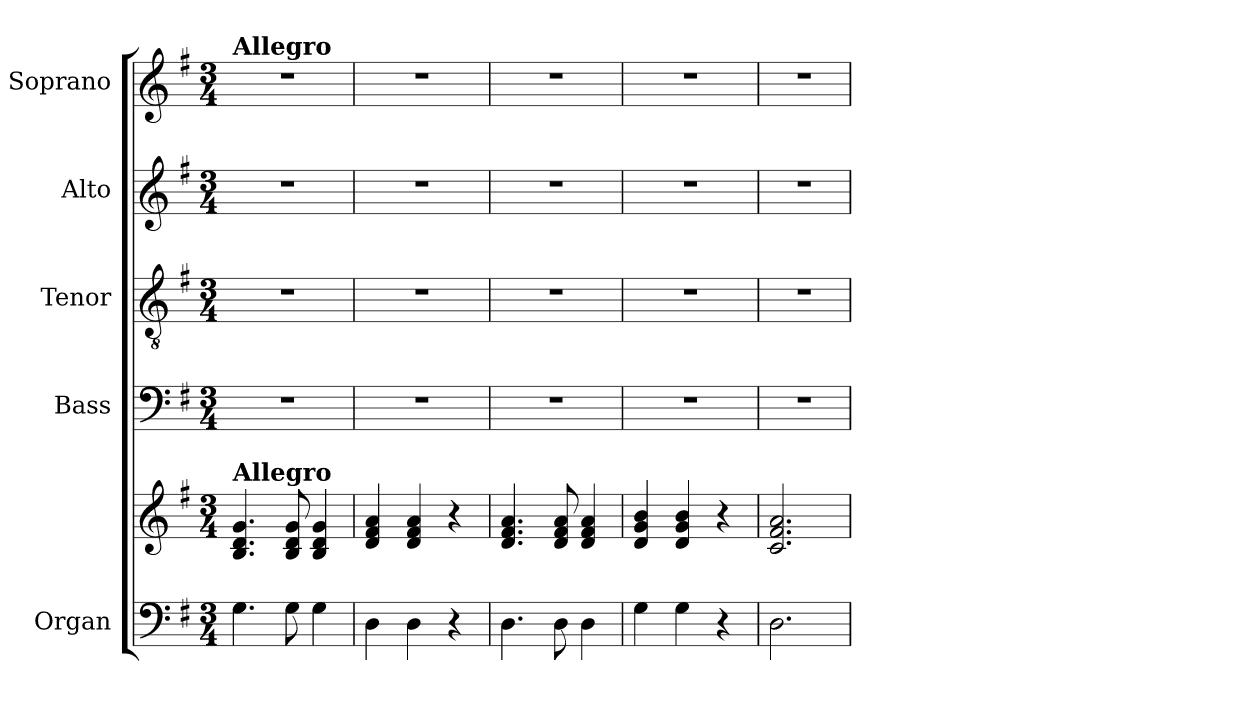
**kern	**kern	**kern	**kern	**kern	**kern
*part5	*part5	*part4	*part3	*part2	*part1
*staff6	*staff5	*staff4	*staff3	*staff2	*staff1
*I"Organ	*	*I"Bass	*I"Tenor	*I"Alto	*I"Soprano
*I'Org.	*	*I'B.	*I'T.	*I'A.	*I'S.
!!LO:PB:g=z
*clefF4	*clefG2	*clefF4	*clefGv2	*clefG2	*clefG2
*	*	*	*ITrd7c12	*	*
*k[f#]	*k[f#]	*k[f#]	*k[f#]	*k[f#]	*k[f#]
*G:	*G:	*G:	*G:	*G:	*G:
*M3/4	*M3/4	*M3/4	*M3/4	*M3/4	*M3/4
*MM120	*MM120	*MM120	*MM120	*MM120	*MM120
=1	=1	=1	=1	=1	=1
!	!	!	!	!	!LO:TX:a:B:t=Allegro
!	!LO:TX:a:B:t=Allegro	!	!	!	!
!	!	!LO:N:vis=1	!LO:N:vis=1	!LO:N:vis=1	!LO:N:vis=1
4.Gi\	4.Bi/ 4.di 4.gi	2.r	2.r	2.r	2.r
8Gi\	8Bi/ 8di 8gi	.	.	.	.
4Gi\	4Bi/ 4di 4gi	.	.	.	.
=2	=2	=2	=2	=2	=2
!	!	!LO:N:vis=1	!LO:N:vis=1	!LO:N:vis=1	!LO:N:vis=1
4Di\	4di/ 4f#i 4ai	2.r	2.r	2.r	2.r
4Di\	4di/ 4f#i 4ai	.	.	.	.
4r	4r	.	.	.	.
=3	=3	=3	=3	=3	=3
!	!	!LO:N:vis=1	!LO:N:vis=1	!LO:N:vis=1	!LO:N:vis=1
4.Di\	4.di/ 4.f#i 4.ai	2.r	2.r	2.r	2.r
8Di\	8di/ 8f#i 8ai	.	.	.	.
4Di\	4di/ 4f#i 4ai	.	.	.	.
=4	=4	=4	=4	=4	=4
!	!	!LO:N:vis=1	!LO:N:vis=1	!LO:N:vis=1	!LO:N:vis=1
4Gi\	4di/ 4gi 4bi	2.r	2.r	2.r	2.r
4Gi\	4di/ 4gi 4bi	.	.	.	.
4r	4r	.	.	.	.
=5	=5	=5	=5	=5	=5
!	!	!LO:N:vis=1	!LO:N:vis=1	!LO:N:vis=1	!LO:N:vis=1
2.Di\	2.ci/ 2.f#i 2.ai	2.r	2.r	2.r	2.r
=	=	=	=	=	=
*-	*-	*-	*-	*-	*-
